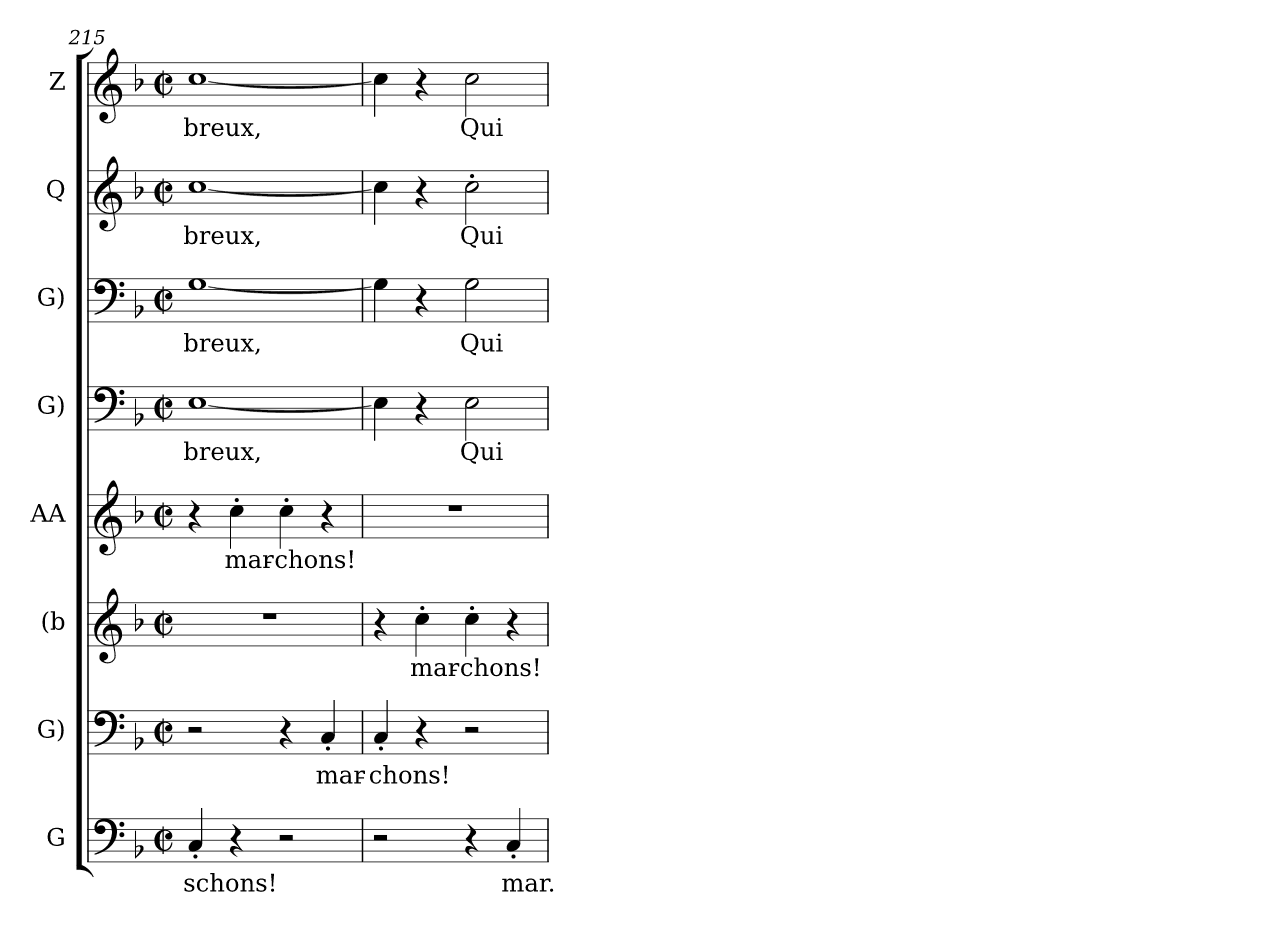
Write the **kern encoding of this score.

**kern	**text	**kern	**text	**kern	**text	**kern	**text	**kern	**text	**kern	**text	**kern	**text	**kern	**text
*part8	*part8	*part7	*part7	*part6	*part6	*part5	*part5	*part4	*part4	*part3	*part3	*part2	*part2	*part1	*part1
*staff8	*staff8	*staff7	*staff7	*staff6	*staff6	*staff5	*staff5	*staff4	*staff4	*staff3	*staff3	*staff2	*staff2	*staff1	*staff1
*I"G	*	*I"G)	*	*I"(b	*	*I"AA	*	*I"G)	*	*I"G)	*	*I"Q	*	*I"Z	*
*clefF4	*	*clefF4	*	*clefG2	*	*clefG2	*	*clefF4	*	*clefF4	*	*clefG2	*	*clefG2	*
*k[b-]	*	*k[b-]	*	*k[b-]	*	*k[b-]	*	*k[b-]	*	*k[b-]	*	*k[b-]	*	*k[b-]	*
*M2/2	*	*M2/2	*	*M2/2	*	*M2/2	*	*M2/2	*	*M2/2	*	*M2/2	*	*M2/2	*
*met(c|)	*	*met(c|)	*	*met(c|)	*	*met(c|)	*	*met(c|)	*	*met(c|)	*	*met(c|)	*	*met(c|)	*
=215	=215	=215	=215	=215	=215	=215	=215	=215	=215	=215	=215	=215	=215	=215	=215
4C'<i/	schons!	2r	.	1r	.	4r	.	[1Ei/	breux,	[1Gi/	breux,	[1cci/	breux,	[1cci/	breux,
4r	.	.	.	.	.	4cc'>i\	mar-	.	.	.	.	.	.	.	.
2r	.	4r	.	.	.	4cc'>i\	chons!	.	.	.	.	.	.	.	.
.	.	4C'<i/	mar-	.	.	4r	.	.	.	.	.	.	.	.	.
=216	=216	=216	=216	=216	=216	=216	=216	=216	=216	=216	=216	=216	=216	=216	=216
2r	.	4C'<i/	chons!	4r	.	1r	.	4Ei\]	.	4Gi\]	.	4cci\]	.	4cci\]	.
.	.	4r	.	4cc'>i\	mar-	.	.	4r	.	4r	.	4r	.	4r	.
4r	.	2r	.	4cc'>i\	chons!	.	.	2Ei\	Qui	2Gi\	Qui	2cc'>i\	Qui	2cci\	Qui
4C'<i/	mar.	.	.	4r	.	.	.	.	.	.	.	.	.	.	.
=	=	=	=	=	=	=	=	=	=	=	=	=	=	=	=
*-	*-	*-	*-	*-	*-	*-	*-	*-	*-	*-	*-	*-	*-	*-	*-
